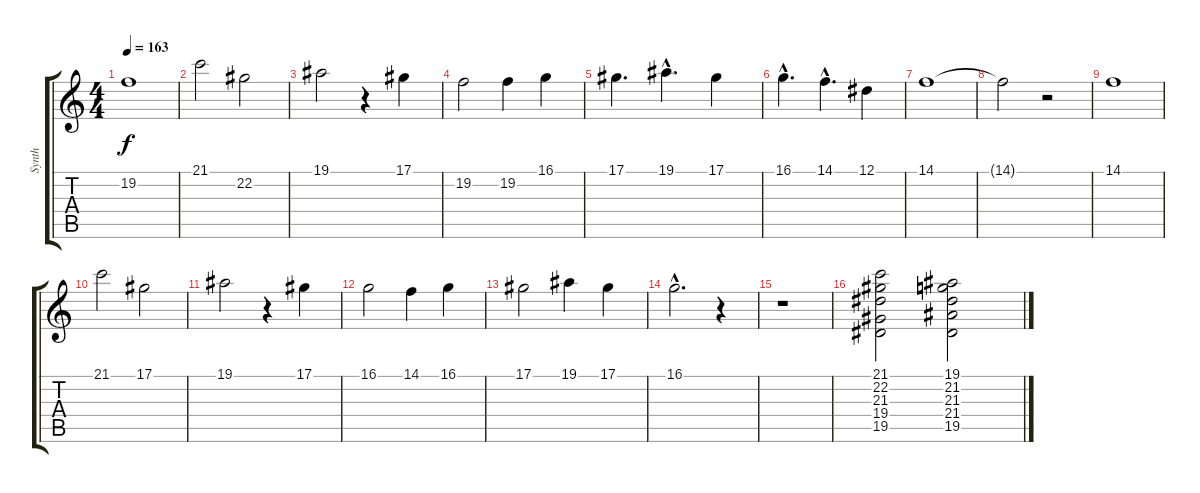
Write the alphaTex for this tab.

\track ("Synth" "Synth") {instrument stringensemble1}
\staff {score tabs}
\tuning (Eb4 Bb3 Gb3 Db3 Ab2 Eb2) {hide}
\ts (4 4)
\tempo 163
\clef g2
\ks c
19.2.1{dy f instrument stringensemble1} |
21.1.2 22.2.2 |
19.1.2 r.4 17.1.4 |
19.2.2 19.2.4 16.1.4 |
17.1.4{d} 19.1{hac}.4{d} 17.1.4 |
16.1{hac}.4{d} 14.1{hac}.4{d} 12.1.4 |
14.1.1 |
14.1{t}.2 r.2 |
14.1.1 |
21.1.2 17.1.2 |
19.1.2 r.4 17.1.4 |
16.1.2 14.1.4 16.1.4 |
17.1.2 19.1.4 17.1.4 |
16.1{hac}.2{d} r.4 |
r.1 |
(21.1 22.2 21.3 19.4 19.5).2 (19.1 21.2 21.3 21.4 19.5).2
